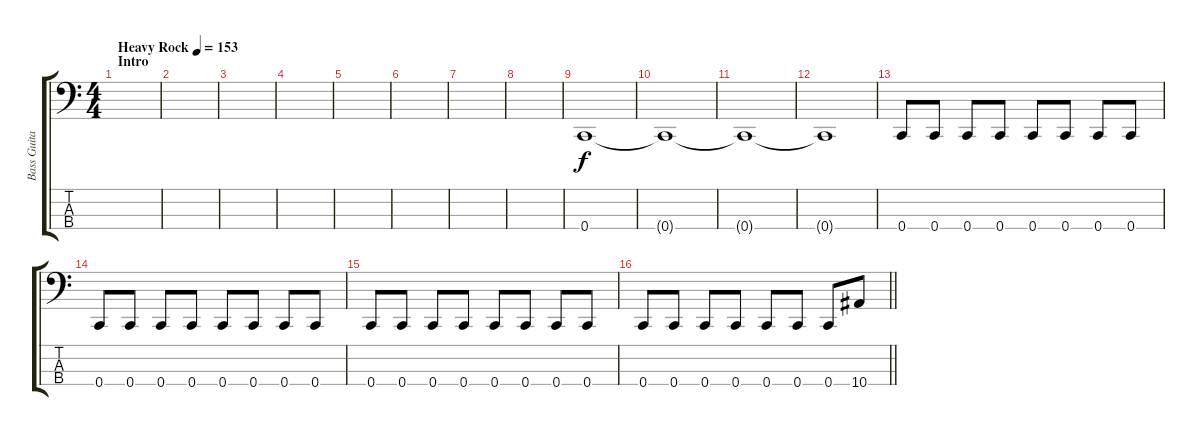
\track ("Bass Guitar (Marc McKnight)" "Bass Guita") {instrument electricbasspick}
\staff {score tabs}
\tuning (F2 C2 G1 C1) {hide}
\ts (4 4)
\section ("" "Intro")
\tempo (153 "Heavy Rock")
\clef f4
\ks c
|
|
|
|
|
|
|
|
0.4.1 |
0.4{t}.1 |
0.4{t}.1 |
0.4{t}.1 |
0.4.8 0.4.8 0.4.8 0.4.8 0.4.8 0.4.8 0.4.8 0.4.8 |
0.4.8 0.4.8 0.4.8 0.4.8 0.4.8 0.4.8 0.4.8 0.4.8 |
0.4.8 0.4.8 0.4.8 0.4.8 0.4.8 0.4.8 0.4.8 0.4.8 |
\barLineRight lightlight
0.4.8 0.4.8 0.4.8 0.4.8 0.4.8 0.4.8 0.4.8 10.4.8
